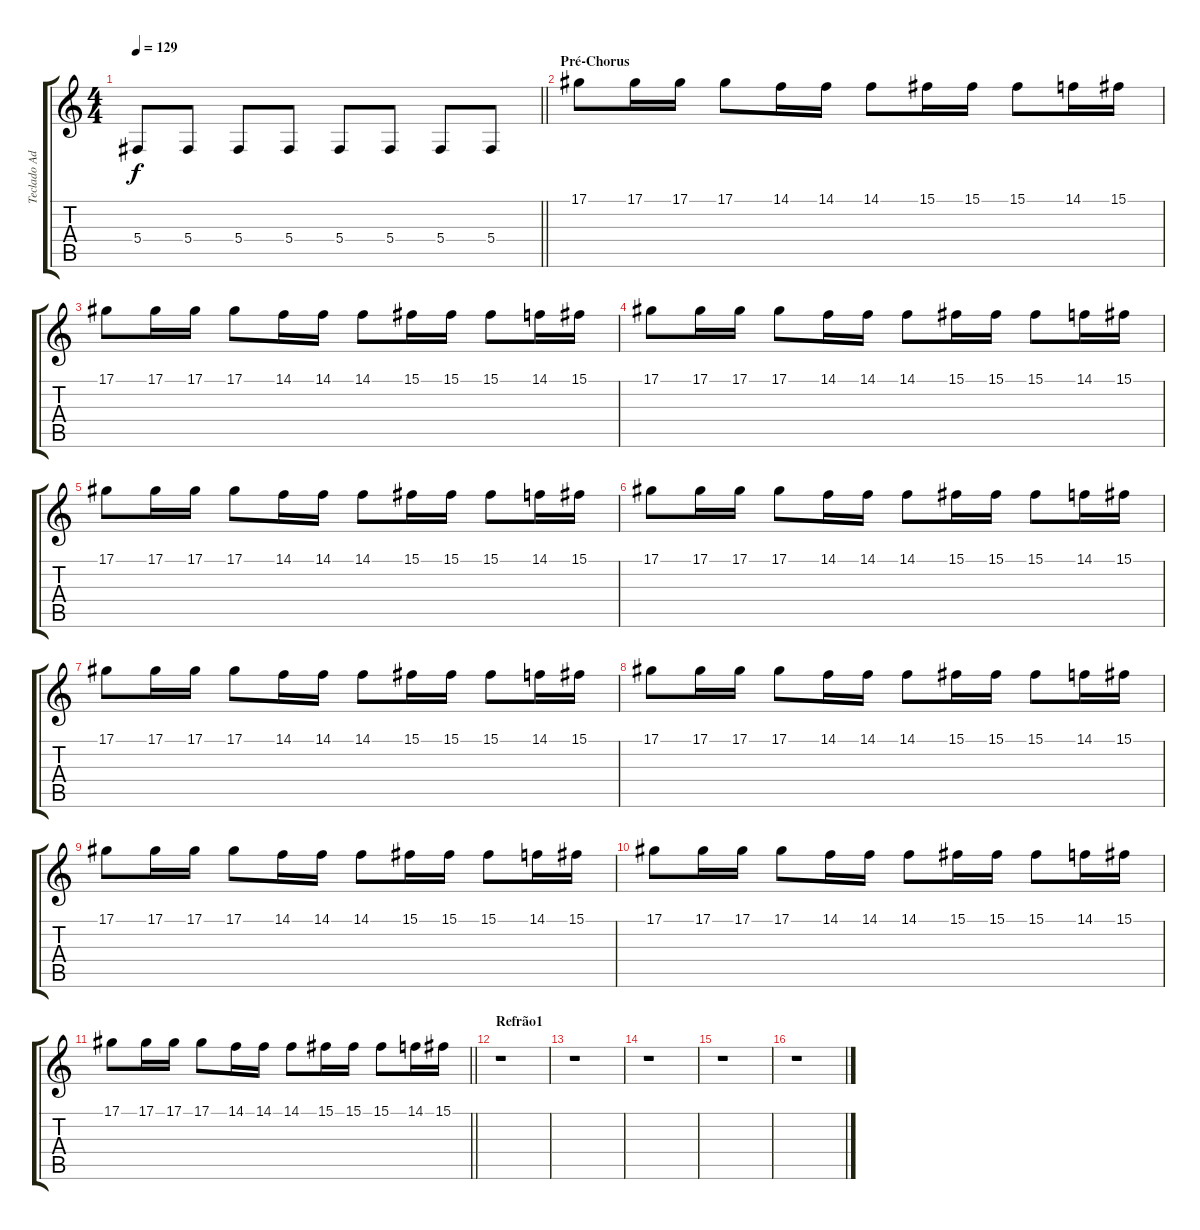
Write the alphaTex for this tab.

\track ("Teclado Adicional" "Teclado Ad") {instrument lead2sawtooth}
\staff {score tabs}
\tuning (Eb4 Bb3 Gb3 Db3 Ab2 Eb2) {hide}
\ts (4 4)
\tempo 129
\clef g2
\barLineRight lightlight
\ks c
5.4.8{dy f} 5.4.8 5.4.8 5.4.8 5.4.8 5.4.8 5.4.8 5.4.8 |
\section ("" "Pré-Chorus")
17.1.8{volume 4 instrument pad3polysynth} 17.1.16 17.1.16 17.1.8 14.1.16 14.1.16 14.1.8 15.1.16 15.1.16 15.1.8 14.1.16 15.1.16 |
17.1.8 17.1.16 17.1.16 17.1.8 14.1.16 14.1.16 14.1.8 15.1.16 15.1.16 15.1.8 14.1.16 15.1.16 |
17.1.8 17.1.16 17.1.16 17.1.8 14.1.16 14.1.16 14.1.8 15.1.16 15.1.16 15.1.8 14.1.16 15.1.16 |
17.1.8 17.1.16 17.1.16 17.1.8 14.1.16 14.1.16 14.1.8 15.1.16 15.1.16 15.1.8 14.1.16 15.1.16 |
17.1.8 17.1.16 17.1.16 17.1.8 14.1.16 14.1.16 14.1.8 15.1.16 15.1.16 15.1.8 14.1.16 15.1.16 |
17.1.8 17.1.16 17.1.16 17.1.8 14.1.16 14.1.16 14.1.8 15.1.16 15.1.16 15.1.8 14.1.16 15.1.16 |
17.1.8 17.1.16 17.1.16 17.1.8 14.1.16 14.1.16 14.1.8 15.1.16 15.1.16 15.1.8 14.1.16 15.1.16 |
17.1.8 17.1.16 17.1.16 17.1.8 14.1.16 14.1.16 14.1.8 15.1.16 15.1.16 15.1.8 14.1.16 15.1.16 |
17.1.8 17.1.16 17.1.16 17.1.8 14.1.16 14.1.16 14.1.8 15.1.16 15.1.16 15.1.8 14.1.16 15.1.16 |
\barLineRight lightlight
17.1.8 17.1.16 17.1.16 17.1.8 14.1.16 14.1.16 14.1.8 15.1.16 15.1.16 15.1.8 14.1.16 15.1.16 |
\section ("" "Refrão1")
r.1 |
r.1 |
r.1 |
r.1 |
r.1
